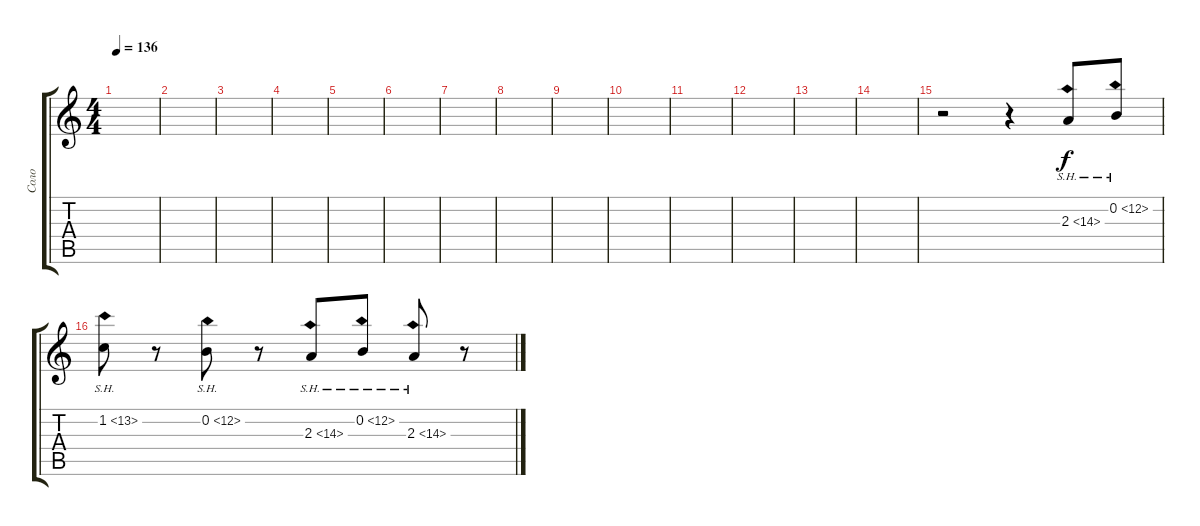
\track ("Соло" "Соло") {instrument electricguitarjazz}
\staff {score tabs}
\tuning (E4 B3 G3 D3 A2 E2) {hide}
\ts (4 4)
\tempo 136
\clef g2
\ks c
|
|
|
|
|
|
|
|
|
|
|
|
|
|
r.2 r.4 2.3{sh 12}.8{volume 13 instrument electricguitarjazz} 0.2{sh 12}.8 |
1.2{sh 12}.8 r.8 0.2{sh 12}.8 r.8 2.3{sh 12}.8 0.2{sh 12}.8 2.3{sh 12}.8 r.8
